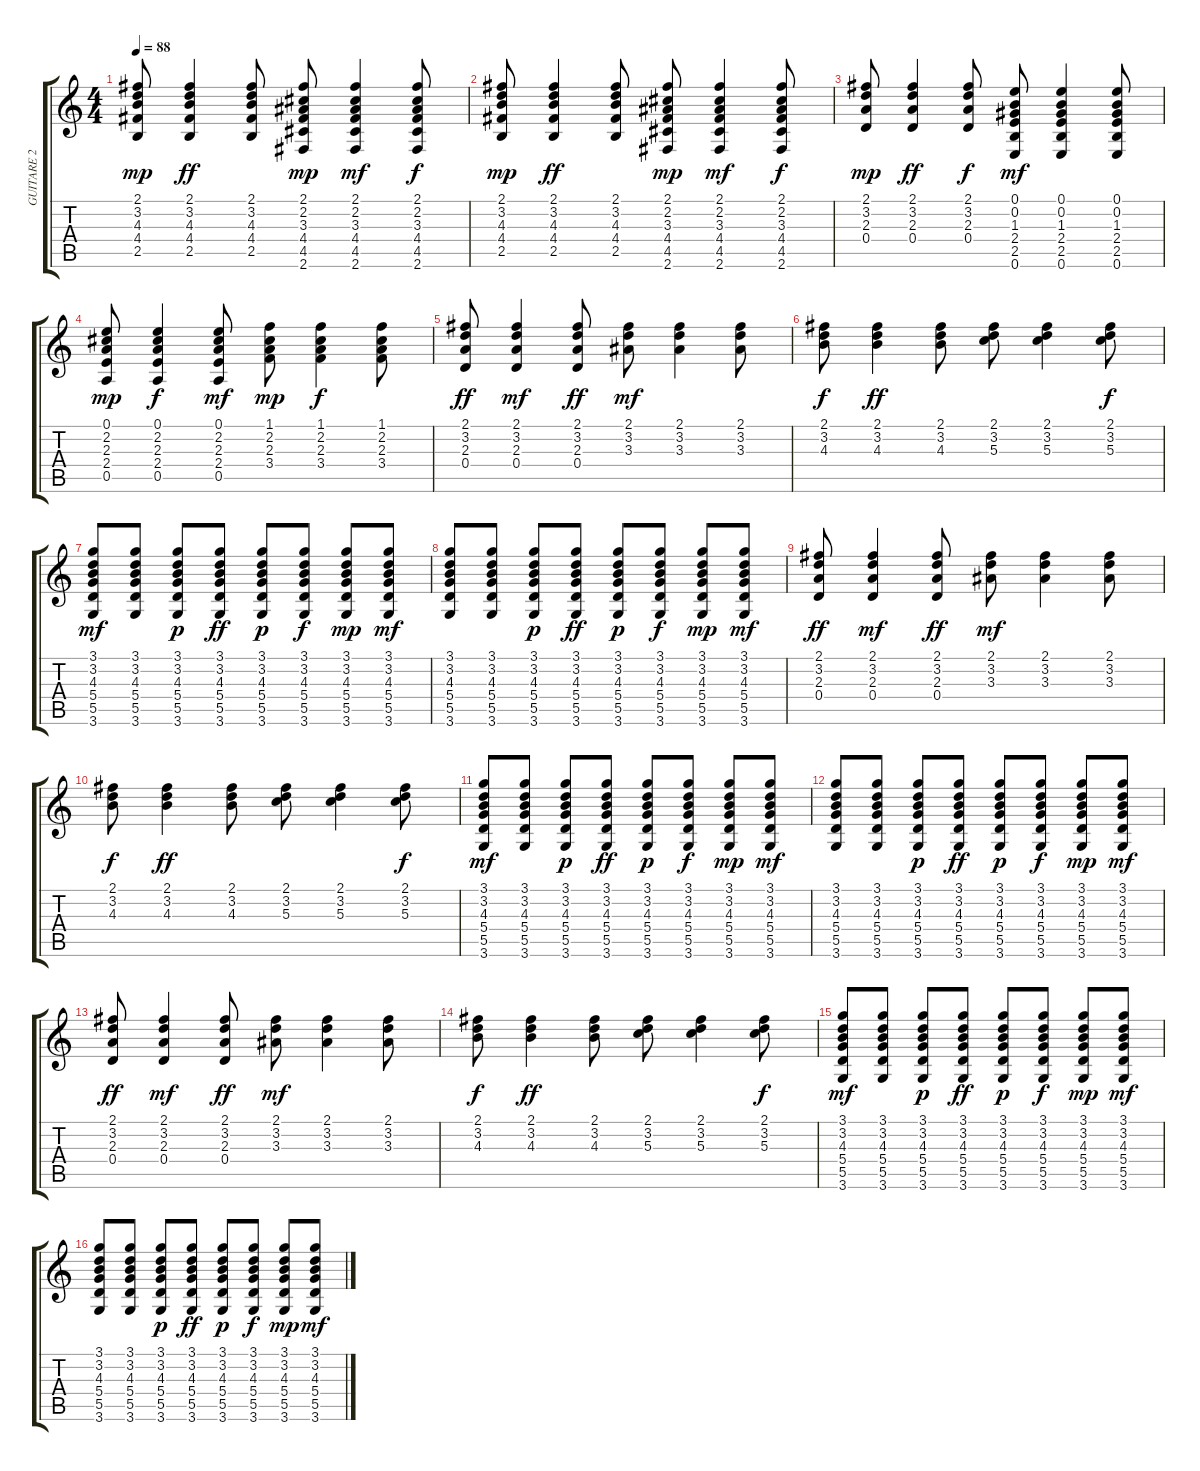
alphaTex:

\track ("GUITARE 2" "GUITARE 2") {instrument acousticguitarsteel}
\staff {score tabs}
\tuning (E4 B3 G3 D3 A2 E2) {hide}
\ts (4 4)
\tempo 88
\clef g2
\ks c
(2.1 3.2 4.3 4.4 2.5).8{dy mp} (2.1 3.2 4.3 4.4 2.5).4{dy ff} (2.1 3.2 4.3 4.4 2.5).8 (2.1 2.2 3.3 4.4 4.5 2.6).8{dy mp} (2.1 2.2 3.3 4.4 4.5 2.6).4{dy mf} (2.1 2.2 3.3 4.4 4.5 2.6).8{dy f} |
(2.1 3.2 4.3 4.4 2.5).8{dy mp} (2.1 3.2 4.3 4.4 2.5).4{dy ff} (2.1 3.2 4.3 4.4 2.5).8 (2.1 2.2 3.3 4.4 4.5 2.6).8{dy mp} (2.1 2.2 3.3 4.4 4.5 2.6).4{dy mf} (2.1 2.2 3.3 4.4 4.5 2.6).8{dy f} |
(2.1 3.2 2.3 0.4).8{dy mp} (2.1 3.2 2.3 0.4).4{dy ff} (2.1 3.2 2.3 0.4).8{dy f} (0.1 0.2 1.3 2.4 2.5 0.6).8{dy mf} (0.1 0.2 1.3 2.4 2.5 0.6).4 (0.1 0.2 1.3 2.4 2.5 0.6).8 |
(0.1 2.2 2.3 2.4 0.5).8{dy mp} (0.1 2.2 2.3 2.4 0.5).4{dy f} (0.1 2.2 2.3 2.4 0.5).8{dy mf} (1.1 2.2 2.3 3.4).8{dy mp} (1.1 2.2 2.3 3.4).4{dy f} (1.1 2.2 2.3 3.4).8 |
(2.1 3.2 2.3 0.4).8{dy ff} (2.1 3.2 2.3 0.4).4{dy mf} (2.1 3.2 2.3 0.4).8{dy ff} (2.1 3.2 3.3).8{dy mf} (2.1 3.2 3.3).4 (2.1 3.2 3.3).8 |
(2.1 3.2 4.3).8{dy f} (2.1 3.2 4.3).4{dy ff} (2.1 3.2 4.3).8 (2.1 3.2 5.3).8 (2.1 3.2 5.3).4 (2.1 3.2 5.3).8{dy f} |
(3.1 3.2 4.3 5.4 5.5 3.6).8{dy mf} (3.1 3.2 4.3 5.4 5.5 3.6).8 (3.1 3.2 4.3 5.4 5.5 3.6).8{dy p} (3.1 3.2 4.3 5.4 5.5 3.6).8{dy ff} (3.1 3.2 4.3 5.4 5.5 3.6).8{dy p} (3.1 3.2 4.3 5.4 5.5 3.6).8{dy f} (3.1 3.2 4.3 5.4 5.5 3.6).8{dy mp} (3.1 3.2 4.3 5.4 5.5 3.6).8{dy mf} |
(3.1 3.2 4.3 5.4 5.5 3.6).8 (3.1 3.2 4.3 5.4 5.5 3.6).8 (3.1 3.2 4.3 5.4 5.5 3.6).8{dy p} (3.1 3.2 4.3 5.4 5.5 3.6).8{dy ff} (3.1 3.2 4.3 5.4 5.5 3.6).8{dy p} (3.1 3.2 4.3 5.4 5.5 3.6).8{dy f} (3.1 3.2 4.3 5.4 5.5 3.6).8{dy mp} (3.1 3.2 4.3 5.4 5.5 3.6).8{dy mf} |
(2.1 3.2 2.3 0.4).8{dy ff} (2.1 3.2 2.3 0.4).4{dy mf} (2.1 3.2 2.3 0.4).8{dy ff} (2.1 3.2 3.3).8{dy mf} (2.1 3.2 3.3).4 (2.1 3.2 3.3).8 |
(2.1 3.2 4.3).8{dy f} (2.1 3.2 4.3).4{dy ff} (2.1 3.2 4.3).8 (2.1 3.2 5.3).8 (2.1 3.2 5.3).4 (2.1 3.2 5.3).8{dy f} |
(3.1 3.2 4.3 5.4 5.5 3.6).8{dy mf} (3.1 3.2 4.3 5.4 5.5 3.6).8 (3.1 3.2 4.3 5.4 5.5 3.6).8{dy p} (3.1 3.2 4.3 5.4 5.5 3.6).8{dy ff} (3.1 3.2 4.3 5.4 5.5 3.6).8{dy p} (3.1 3.2 4.3 5.4 5.5 3.6).8{dy f} (3.1 3.2 4.3 5.4 5.5 3.6).8{dy mp} (3.1 3.2 4.3 5.4 5.5 3.6).8{dy mf} |
(3.1 3.2 4.3 5.4 5.5 3.6).8 (3.1 3.2 4.3 5.4 5.5 3.6).8 (3.1 3.2 4.3 5.4 5.5 3.6).8{dy p} (3.1 3.2 4.3 5.4 5.5 3.6).8{dy ff} (3.1 3.2 4.3 5.4 5.5 3.6).8{dy p} (3.1 3.2 4.3 5.4 5.5 3.6).8{dy f} (3.1 3.2 4.3 5.4 5.5 3.6).8{dy mp} (3.1 3.2 4.3 5.4 5.5 3.6).8{dy mf} |
(2.1 3.2 2.3 0.4).8{dy ff} (2.1 3.2 2.3 0.4).4{dy mf} (2.1 3.2 2.3 0.4).8{dy ff} (2.1 3.2 3.3).8{dy mf} (2.1 3.2 3.3).4 (2.1 3.2 3.3).8 |
(2.1 3.2 4.3).8{dy f} (2.1 3.2 4.3).4{dy ff} (2.1 3.2 4.3).8 (2.1 3.2 5.3).8 (2.1 3.2 5.3).4 (2.1 3.2 5.3).8{dy f} |
(3.1 3.2 4.3 5.4 5.5 3.6).8{dy mf} (3.1 3.2 4.3 5.4 5.5 3.6).8 (3.1 3.2 4.3 5.4 5.5 3.6).8{dy p} (3.1 3.2 4.3 5.4 5.5 3.6).8{dy ff} (3.1 3.2 4.3 5.4 5.5 3.6).8{dy p} (3.1 3.2 4.3 5.4 5.5 3.6).8{dy f} (3.1 3.2 4.3 5.4 5.5 3.6).8{dy mp} (3.1 3.2 4.3 5.4 5.5 3.6).8{dy mf} |
(3.1 3.2 4.3 5.4 5.5 3.6).8 (3.1 3.2 4.3 5.4 5.5 3.6).8 (3.1 3.2 4.3 5.4 5.5 3.6).8{dy p} (3.1 3.2 4.3 5.4 5.5 3.6).8{dy ff} (3.1 3.2 4.3 5.4 5.5 3.6).8{dy p} (3.1 3.2 4.3 5.4 5.5 3.6).8{dy f} (3.1 3.2 4.3 5.4 5.5 3.6).8{dy mp} (3.1 3.2 4.3 5.4 5.5 3.6).8{dy mf}
